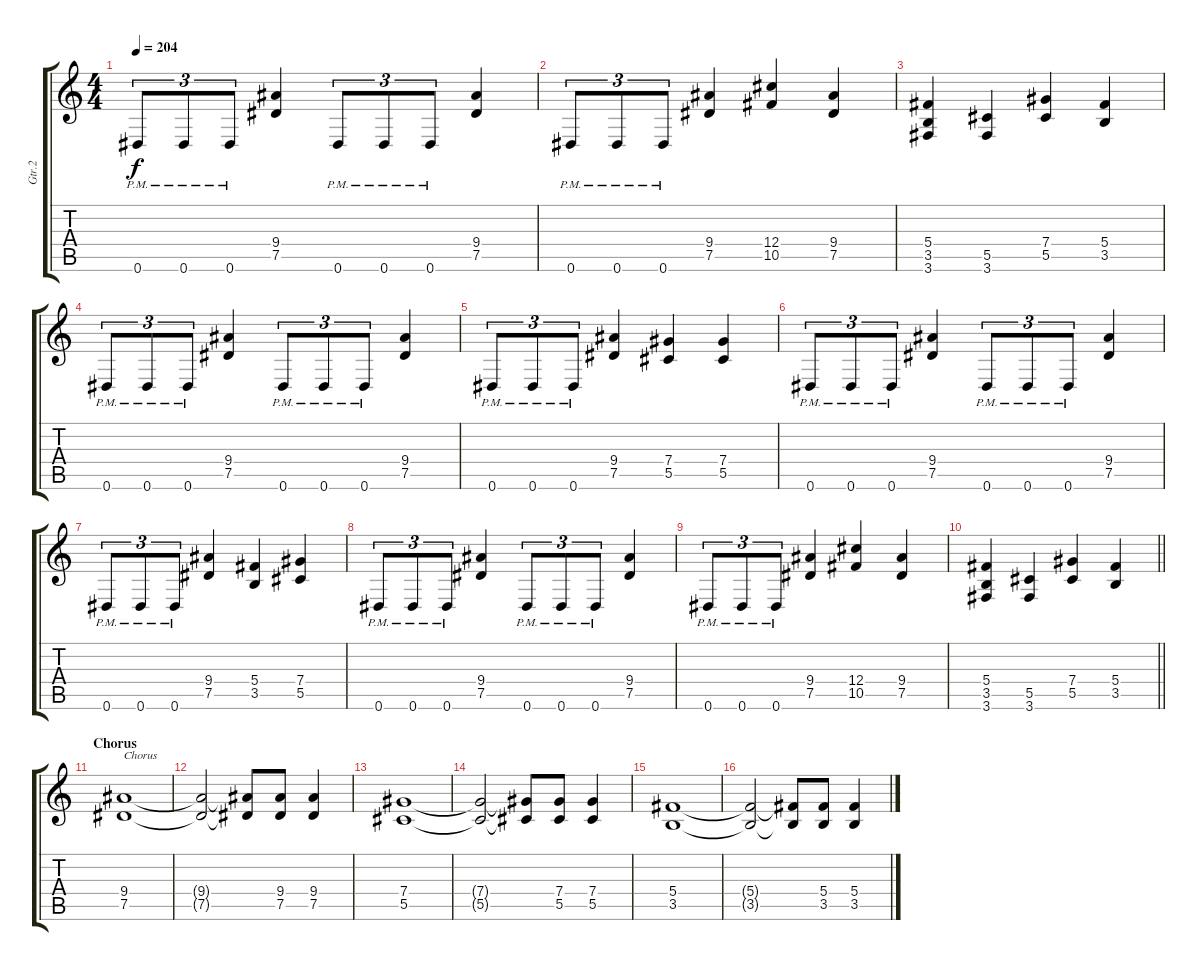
\track ("Gtr.2" "Gtr.2") {instrument distortionguitar}
\staff {score tabs}
\tuning (Eb4 Bb3 Gb3 Db3 Ab2 Eb2) {hide}
\ts (4 4)
\tempo 204
\clef g2
\ks c
0.6{pm}.8{tu (3 2) dy f} 0.6{pm}.8{tu (3 2)} 0.6{pm}.8{tu (3 2)} (9.4 7.5).4 0.6{pm}.8{tu (3 2)} 0.6{pm}.8{tu (3 2)} 0.6{pm}.8{tu (3 2)} (9.4 7.5).4 |
0.6{pm}.8{tu (3 2)} 0.6{pm}.8{tu (3 2)} 0.6{pm}.8{tu (3 2)} (9.4 7.5).4 (12.4 10.5).4 (9.4 7.5).4 |
(5.4 3.5 3.6).4 (5.5 3.6).4 (7.4 5.5).4 (5.4 3.5).4 |
0.6{pm}.8{tu (3 2)} 0.6{pm}.8{tu (3 2)} 0.6{pm}.8{tu (3 2)} (9.4 7.5).4 0.6{pm}.8{tu (3 2)} 0.6{pm}.8{tu (3 2)} 0.6{pm}.8{tu (3 2)} (9.4 7.5).4 |
0.6{pm}.8{tu (3 2)} 0.6{pm}.8{tu (3 2)} 0.6{pm}.8{tu (3 2)} (9.4 7.5).4 (7.4 5.5).4 (7.4 5.5).4 |
0.6{pm}.8{tu (3 2)} 0.6{pm}.8{tu (3 2)} 0.6{pm}.8{tu (3 2)} (9.4 7.5).4 0.6{pm}.8{tu (3 2)} 0.6{pm}.8{tu (3 2)} 0.6{pm}.8{tu (3 2)} (9.4 7.5).4 |
0.6{pm}.8{tu (3 2)} 0.6{pm}.8{tu (3 2)} 0.6{pm}.8{tu (3 2)} (9.4 7.5).4 (5.4 3.5).4 (7.4 5.5).4 |
0.6{pm}.8{tu (3 2)} 0.6{pm}.8{tu (3 2)} 0.6{pm}.8{tu (3 2)} (9.4 7.5).4 0.6{pm}.8{tu (3 2)} 0.6{pm}.8{tu (3 2)} 0.6{pm}.8{tu (3 2)} (9.4 7.5).4 |
0.6{pm}.8{tu (3 2)} 0.6{pm}.8{tu (3 2)} 0.6{pm}.8{tu (3 2)} (9.4 7.5).4 (12.4 10.5).4 (9.4 7.5).4 |
\barLineRight lightlight
(5.4 3.5 3.6).4 (5.5 3.6).4 (7.4 5.5).4 (5.4 3.5).4 |
\section ("" "Chorus")
(9.4 7.5).1{txt "Chorus"} |
(9.4{t} 7.5{t}).2 (9.4{t} 7.5{t}).8 (9.4 7.5).8 (9.4 7.5).4 |
(7.4 5.5).1 |
(7.4{t} 5.5{t}).2 (7.4{t} 5.5{t}).8 (7.4 5.5).8 (7.4 5.5).4 |
(5.4 3.5).1 |
(5.4{t} 3.5{t}).2 (5.4{t} 3.5{t}).8 (5.4 3.5).8 (5.4 3.5).4
